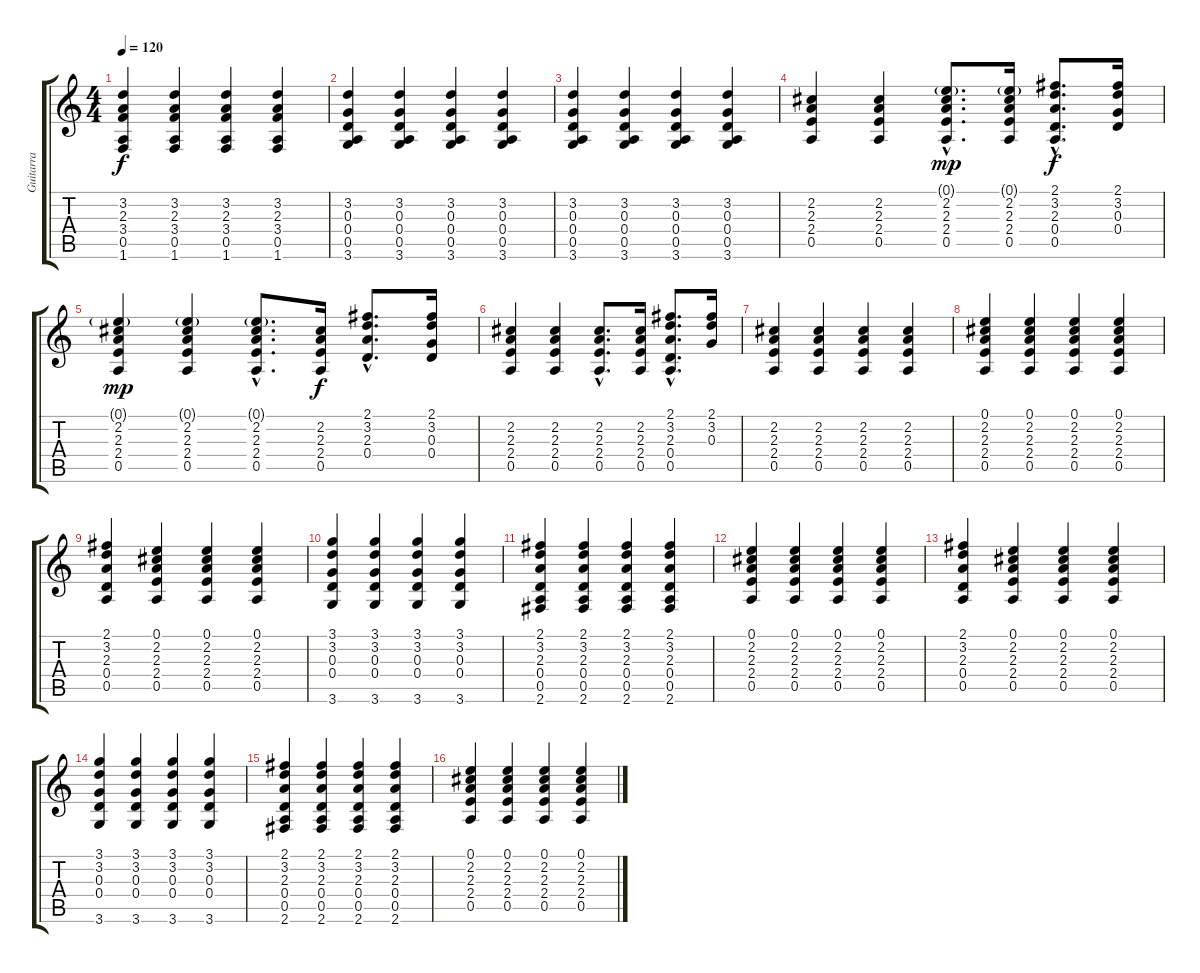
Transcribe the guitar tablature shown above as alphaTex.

\track ("Guitarra" "Guitarra") {instrument acousticguitarsteel}
\staff {score tabs}
\tuning (E4 B3 G3 D3 A2 E2) {hide}
\ts (4 4)
\tempo 120
\clef g2
\ks c
(3.2 2.3 3.4 0.5 1.6).4{dy f} (3.2 2.3 3.4 0.5 1.6).4 (3.2 2.3 3.4 0.5 1.6).4 (3.2 2.3 3.4 0.5 1.6).4 |
(3.2 0.3 0.4 0.5 3.6).4 (3.2 0.3 0.4 0.5 3.6).4 (3.2 0.3 0.4 0.5 3.6).4 (3.2 0.3 0.4 0.5 3.6).4 |
(3.2 0.3 0.4 0.5 3.6).4 (3.2 0.3 0.4 0.5 3.6).4 (3.2 0.3 0.4 0.5 3.6).4 (3.2 0.3 0.4 0.5 3.6).4 |
(2.2 2.3 2.4 0.5).4 (2.2 2.3 2.4 0.5).4 (0.1{g hac} 2.2{hac} 2.3{hac} 2.4{hac} 0.5{hac}).8{d dy mp} (0.1{g} 2.2 2.3 2.4 0.5).16 (2.1{hac} 3.2{hac} 2.3{hac} 0.4{hac} 0.5{hac}).8{d dy f} (2.1 3.2 0.3 0.4).16 |
(0.1{g} 2.2 2.3 2.4 0.5).4{dy mp} (0.1{g} 2.2 2.3 2.4 0.5).4 (0.1{g hac} 2.2{hac} 2.3{hac} 2.4{hac} 0.5{hac}).8{d} (2.2 2.3 2.4 0.5).16{dy f} (2.1{hac} 3.2{hac} 2.3{hac} 0.4{hac}).8{d} (2.1 3.2 0.3 0.4).16 |
(2.2 2.3 2.4 0.5).4 (2.2 2.3 2.4 0.5).4 (2.2{hac} 2.3{hac} 2.4{hac} 0.5{hac}).8{d} (2.2 2.3 2.4 0.5).16 (2.1{hac} 3.2{hac} 2.3{hac} 0.4{hac} 0.5{hac}).8{d} (2.1 3.2 0.3).16 |
(2.2 2.3 2.4 0.5).4 (2.2 2.3 2.4 0.5).4 (2.2 2.3 2.4 0.5).4 (2.2 2.3 2.4 0.5).4 |
(0.1 2.2 2.3 2.4 0.5).4 (0.1 2.2 2.3 2.4 0.5).4 (0.1 2.2 2.3 2.4 0.5).4 (0.1 2.2 2.3 2.4 0.5).4 |
(2.1 3.2 2.3 0.4 0.5).4 (0.1 2.2 2.3 2.4 0.5).4 (0.1 2.2 2.3 2.4 0.5).4 (0.1 2.2 2.3 2.4 0.5).4 |
(3.1 3.2 0.3 0.4 3.6).4 (3.1 3.2 0.3 0.4 3.6).4 (3.1 3.2 0.3 0.4 3.6).4 (3.1 3.2 0.3 0.4 3.6).4 |
(2.1 3.2 2.3 0.4 0.5 2.6).4 (2.1 3.2 2.3 0.4 0.5 2.6).4 (2.1 3.2 2.3 0.4 0.5 2.6).4 (2.1 3.2 2.3 0.4 0.5 2.6).4 |
(0.1 2.2 2.3 2.4 0.5).4 (0.1 2.2 2.3 2.4 0.5).4 (0.1 2.2 2.3 2.4 0.5).4 (0.1 2.2 2.3 2.4 0.5).4 |
(2.1 3.2 2.3 0.4 0.5).4 (0.1 2.2 2.3 2.4 0.5).4 (0.1 2.2 2.3 2.4 0.5).4 (0.1 2.2 2.3 2.4 0.5).4 |
(3.1 3.2 0.3 0.4 3.6).4 (3.1 3.2 0.3 0.4 3.6).4 (3.1 3.2 0.3 0.4 3.6).4 (3.1 3.2 0.3 0.4 3.6).4 |
(2.1 3.2 2.3 0.4 0.5 2.6).4 (2.1 3.2 2.3 0.4 0.5 2.6).4 (2.1 3.2 2.3 0.4 0.5 2.6).4 (2.1 3.2 2.3 0.4 0.5 2.6).4 |
(0.1 2.2 2.3 2.4 0.5).4 (0.1 2.2 2.3 2.4 0.5).4 (0.1 2.2 2.3 2.4 0.5).4 (0.1 2.2 2.3 2.4 0.5).4
